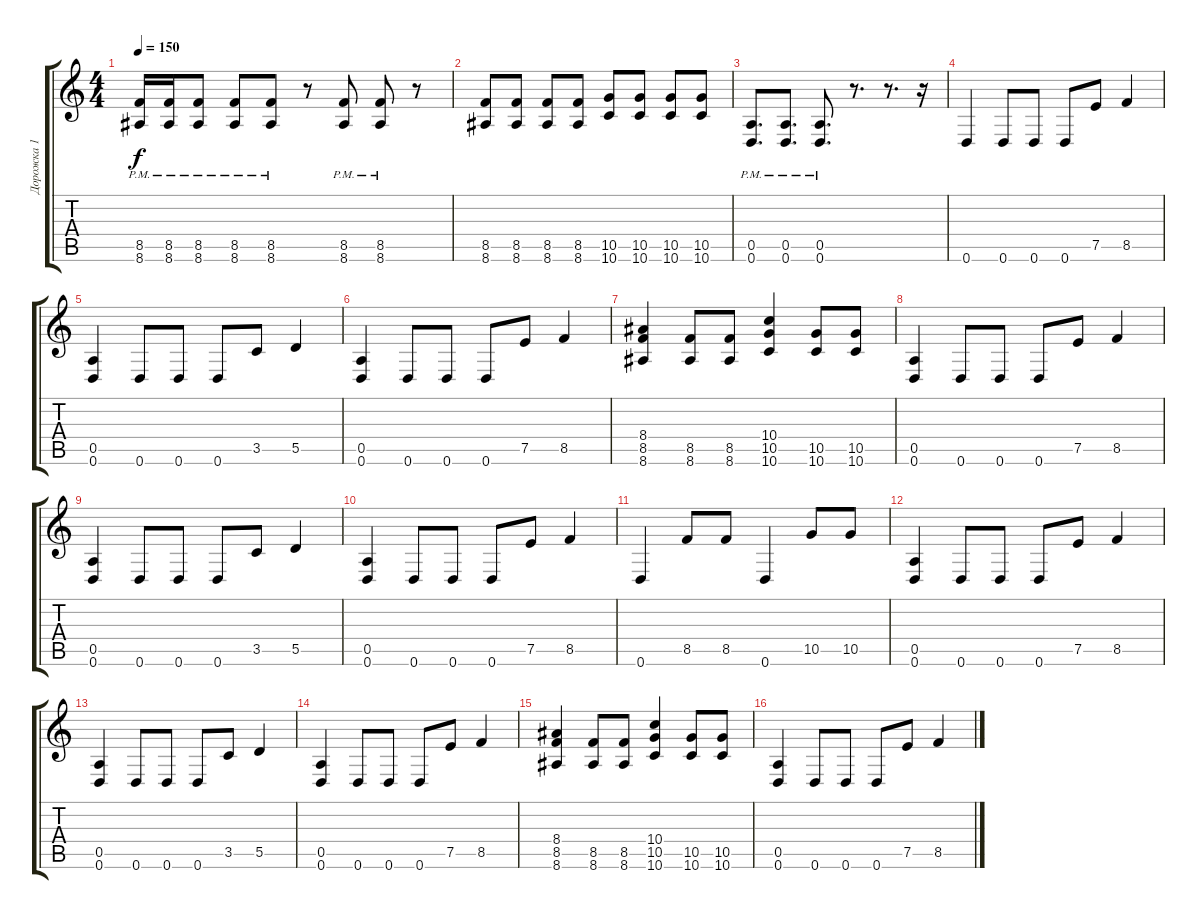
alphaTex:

\track ("Дорожка 1" "Дорожка 1") {instrument distortionguitar}
\staff {score tabs}
\tuning (E4 B3 G3 D3 A2 D2) {hide}
\ts (4 4)
\tempo 150
\clef g2
\ks c
(8.5{pm} 8.6{pm}).16{dy f} (8.5{pm} 8.6{pm}).16 (8.5{pm} 8.6{pm}).8 (8.5{pm} 8.6{pm}).8 (8.5{pm} 8.6{pm}).8 r.8 (8.5{pm} 8.6{pm}).8 (8.5{pm} 8.6{pm}).8 r.8 |
(8.5 8.6).8 (8.5 8.6).8 (8.5 8.6).8 (8.5 8.6).8 (10.5 10.6).8 (10.5 10.6).8 (10.5 10.6).8 (10.5 10.6).8 |
(0.5{pm} 0.6{pm}).8{d} (0.5{pm} 0.6{pm}).8{d} (0.5{pm} 0.6{pm}).8{d} r.8{d} r.8{d} r.16 |
0.6.4 0.6.8 0.6.8 0.6.8 7.5.8 8.5.4 |
(0.5 0.6).4 0.6.8 0.6.8 0.6.8 3.5.8 5.5.4 |
(0.5 0.6).4 0.6.8 0.6.8 0.6.8 7.5.8 8.5.4 |
(8.4 8.5 8.6).4 (8.5 8.6).8 (8.5 8.6).8 (10.4 10.5 10.6).4 (10.5 10.6).8 (10.5 10.6).8 |
(0.5 0.6).4 0.6.8 0.6.8 0.6.8 7.5.8 8.5.4 |
(0.5 0.6).4 0.6.8 0.6.8 0.6.8 3.5.8 5.5.4 |
(0.5 0.6).4 0.6.8 0.6.8 0.6.8 7.5.8 8.5.4 |
0.6.4 8.5.8 8.5.8 0.6.4 10.5.8 10.5.8 |
(0.5 0.6).4 0.6.8 0.6.8 0.6.8 7.5.8 8.5.4 |
(0.5 0.6).4 0.6.8 0.6.8 0.6.8 3.5.8 5.5.4 |
(0.5 0.6).4 0.6.8 0.6.8 0.6.8 7.5.8 8.5.4 |
(8.4 8.5 8.6).4 (8.5 8.6).8 (8.5 8.6).8 (10.4 10.5 10.6).4 (10.5 10.6).8 (10.5 10.6).8 |
(0.5 0.6).4 0.6.8 0.6.8 0.6.8 7.5.8 8.5.4
